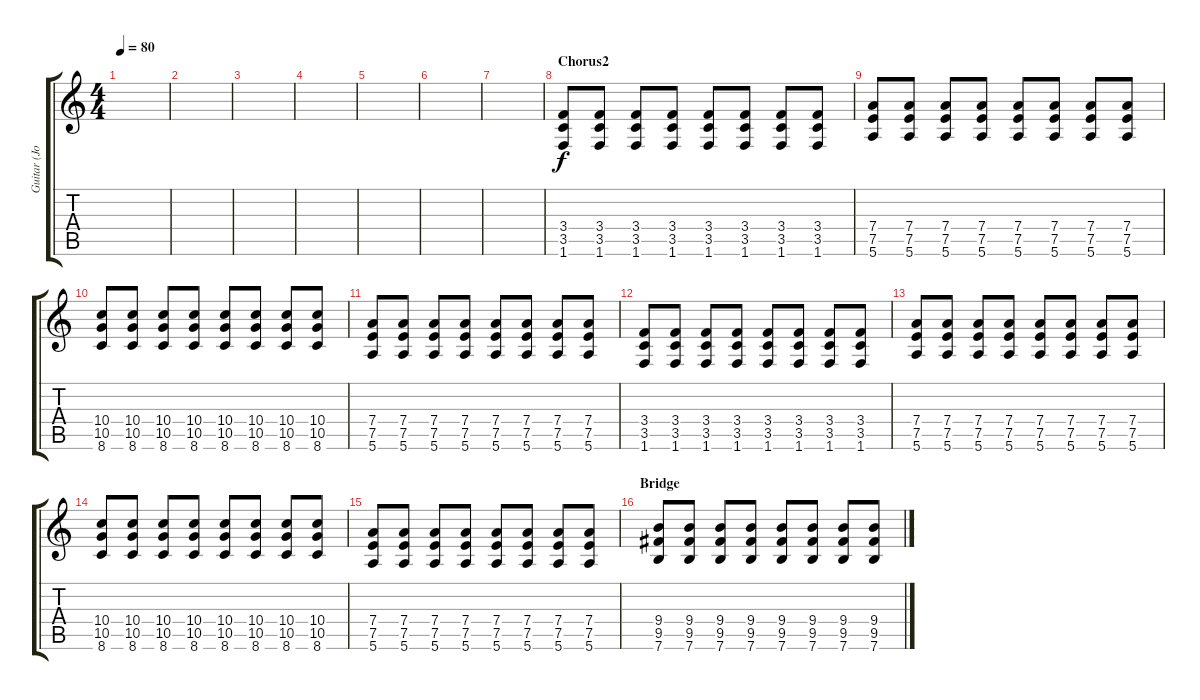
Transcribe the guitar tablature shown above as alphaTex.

\track ("Guitar (John 5)" "Guitar (Jo") {instrument distortionguitar}
\staff {score tabs}
\tuning (E4 B3 G3 D3 A2 E2) {hide}
\ts (4 4)
\tempo 80
\clef g2
\ks c
|
|
|
|
|
|
|
\section ("" "Chorus2")
(3.4 3.5 1.6).8 (3.4 3.5 1.6).8 (3.4 3.5 1.6).8 (3.4 3.5 1.6).8 (3.4 3.5 1.6).8 (3.4 3.5 1.6).8 (3.4 3.5 1.6).8 (3.4 3.5 1.6).8 |
(7.4 7.5 5.6).8 (7.4 7.5 5.6).8 (7.4 7.5 5.6).8 (7.4 7.5 5.6).8 (7.4 7.5 5.6).8 (7.4 7.5 5.6).8 (7.4 7.5 5.6).8 (7.4 7.5 5.6).8 |
(10.4 10.5 8.6).8 (10.4 10.5 8.6).8 (10.4 10.5 8.6).8 (10.4 10.5 8.6).8 (10.4 10.5 8.6).8 (10.4 10.5 8.6).8 (10.4 10.5 8.6).8 (10.4 10.5 8.6).8 |
(7.4 7.5 5.6).8 (7.4 7.5 5.6).8 (7.4 7.5 5.6).8 (7.4 7.5 5.6).8 (7.4 7.5 5.6).8 (7.4 7.5 5.6).8 (7.4 7.5 5.6).8 (7.4 7.5 5.6).8 |
(3.4 3.5 1.6).8 (3.4 3.5 1.6).8 (3.4 3.5 1.6).8 (3.4 3.5 1.6).8 (3.4 3.5 1.6).8 (3.4 3.5 1.6).8 (3.4 3.5 1.6).8 (3.4 3.5 1.6).8 |
(7.4 7.5 5.6).8 (7.4 7.5 5.6).8 (7.4 7.5 5.6).8 (7.4 7.5 5.6).8 (7.4 7.5 5.6).8 (7.4 7.5 5.6).8 (7.4 7.5 5.6).8 (7.4 7.5 5.6).8 |
(10.4 10.5 8.6).8 (10.4 10.5 8.6).8 (10.4 10.5 8.6).8 (10.4 10.5 8.6).8 (10.4 10.5 8.6).8 (10.4 10.5 8.6).8 (10.4 10.5 8.6).8 (10.4 10.5 8.6).8 |
(7.4 7.5 5.6).8 (7.4 7.5 5.6).8 (7.4 7.5 5.6).8 (7.4 7.5 5.6).8 (7.4 7.5 5.6).8 (7.4 7.5 5.6).8 (7.4 7.5 5.6).8 (7.4 7.5 5.6).8 |
\section ("" "Bridge")
(9.4 9.5 7.6).8 (9.4 9.5 7.6).8 (9.4 9.5 7.6).8 (9.4 9.5 7.6).8 (9.4 9.5 7.6).8 (9.4 9.5 7.6).8 (9.4 9.5 7.6).8 (9.4 9.5 7.6).8
